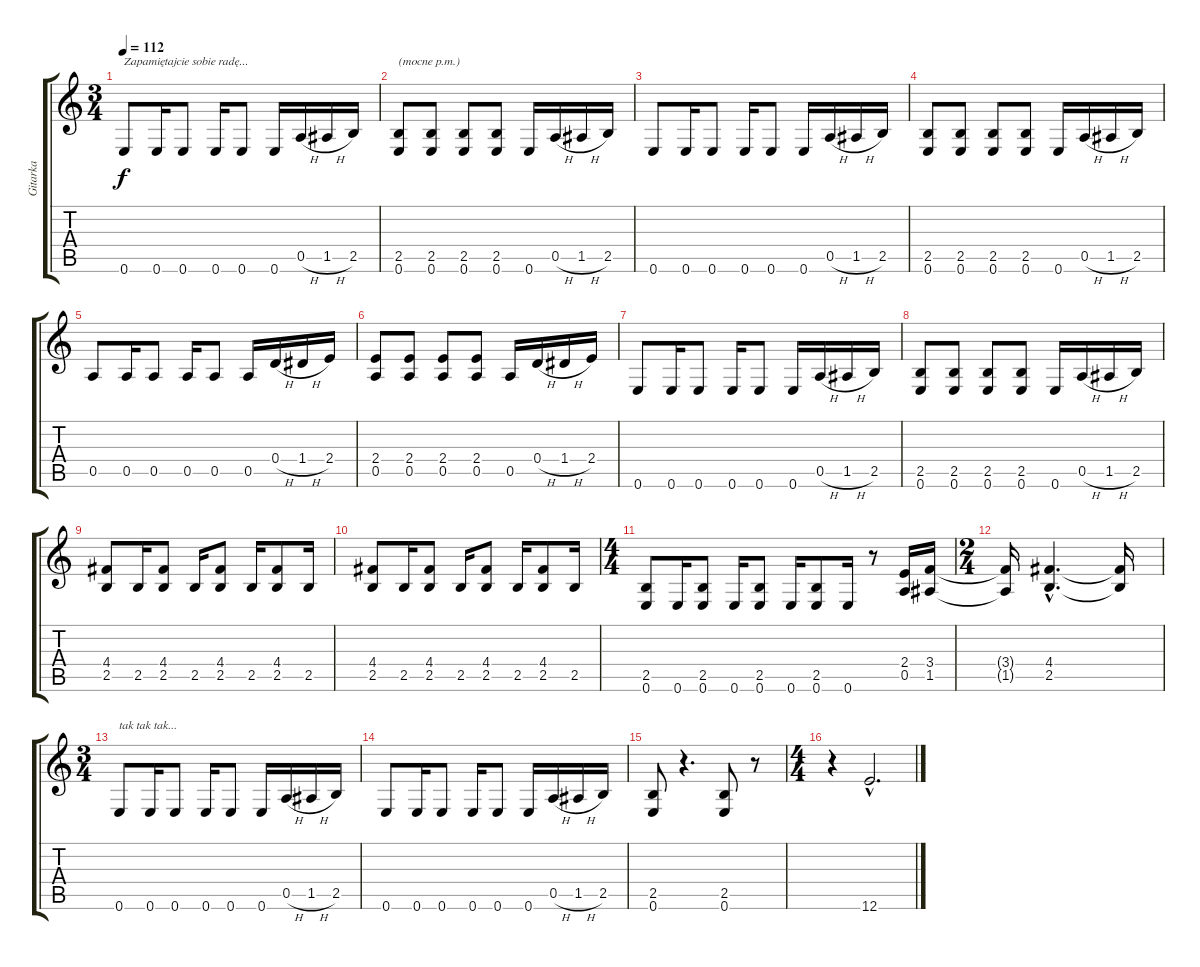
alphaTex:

\track ("Gitarka" "Gitarka") {instrument distortionguitar}
\staff {score tabs}
\tuning (E4 B3 G3 D3 A2 E2) {hide}
\ts (3 4)
\tempo 112
\clef g2
\ks c
0.6.8{txt "Zapamiętajcie sobie radę..." dy f} 0.6.16 0.6.8 0.6.16 0.6.8 0.6.16 0.5{h}.16 1.5{h}.16 2.5.16 |
(2.5 0.6).8{txt "(mocne p.m.)"} (2.5 0.6).8 (2.5 0.6).8 (2.5 0.6).8 0.6.16 0.5{h}.16 1.5{h}.16 2.5.16 |
0.6.8 0.6.16 0.6.8 0.6.16 0.6.8 0.6.16 0.5{h}.16 1.5{h}.16 2.5.16 |
(2.5 0.6).8 (2.5 0.6).8 (2.5 0.6).8 (2.5 0.6).8 0.6.16 0.5{h}.16 1.5{h}.16 2.5.16 |
0.5.8 0.5.16 0.5.8 0.5.16 0.5.8 0.5.16 0.4{h}.16 1.4{h}.16 2.4.16 |
(2.4 0.5).8 (2.4 0.5).8 (2.4 0.5).8 (2.4 0.5).8 0.5.16 0.4{h}.16 1.4{h}.16 2.4.16 |
0.6.8 0.6.16 0.6.8 0.6.16 0.6.8 0.6.16 0.5{h}.16 1.5{h}.16 2.5.16 |
(2.5 0.6).8 (2.5 0.6).8 (2.5 0.6).8 (2.5 0.6).8 0.6.16 0.5{h}.16 1.5{h}.16 2.5.16 |
(4.4 2.5).8 2.5.16 (4.4 2.5).8 2.5.16 (4.4 2.5).8 2.5.16 (4.4 2.5).8 2.5.16 |
(4.4 2.5).8 2.5.16 (4.4 2.5).8 2.5.16 (4.4 2.5).8 2.5.16 (4.4 2.5).8 2.5.16 |
\ts (4 4)
(2.5 0.6).8 0.6.16 (2.5 0.6).8 0.6.16 (2.5 0.6).8 0.6.16 (2.5 0.6).8 0.6.16 r.8 (2.4 0.5).16 (3.4 1.5).16 |
\ts (2 4)
(3.4{t} 1.5{t}).16 (4.4{hac} 2.5{hac}).4{d} (4.4{t} 2.5{t}).16 |
\ts (3 4)
0.6.8{txt "tak tak tak..."} 0.6.16 0.6.8 0.6.16 0.6.8 0.6.16 0.5{h}.16 1.5{h}.16 2.5.16 |
0.6.8 0.6.16 0.6.8 0.6.16 0.6.8 0.6.16 0.5{h}.16 1.5{h}.16 2.5.16 |
(2.5 0.6).8 r.4{d} (2.5 0.6).8 r.8 |
\ts (4 4)
r.4 12.6{ss hac}.2{d}
